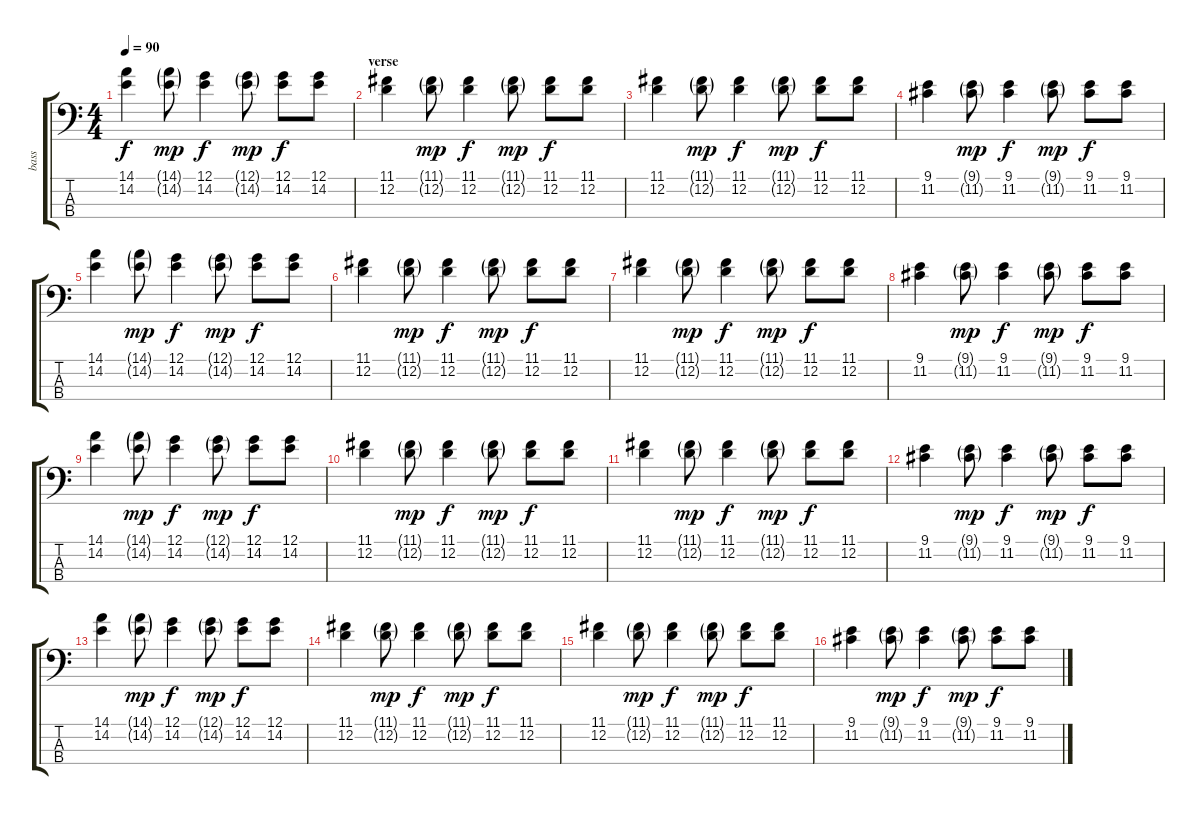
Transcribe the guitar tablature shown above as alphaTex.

\track ("bass" "bass") {instrument acousticbass}
\staff {score tabs}
\tuning (G2 D2 A1 E1) {hide}
\ts (4 4)
\tempo 90
\clef f4
\ks c
(14.1 14.2).4{dy f} (14.1{g} 14.2{g}).8{dy mp} (12.1 14.2).4{dy f} (12.1{g} 14.2{g}).8{dy mp} (12.1 14.2).8{dy f} (12.1 14.2).8 |
\section ("" "verse ")
(11.1 12.2).4 (11.1{g} 12.2{g}).8{dy mp} (11.1 12.2).4{dy f} (11.1{g} 12.2{g}).8{dy mp} (11.1 12.2).8{dy f} (11.1 12.2).8 |
(11.1 12.2).4 (11.1{g} 12.2{g}).8{dy mp} (11.1 12.2).4{dy f} (11.1{g} 12.2{g}).8{dy mp} (11.1 12.2).8{dy f} (11.1 12.2).8 |
(9.1 11.2).4 (9.1{g} 11.2{g}).8{dy mp} (9.1 11.2).4{dy f} (9.1{g} 11.2{g}).8{dy mp} (9.1 11.2).8{dy f} (9.1 11.2).8 |
(14.1 14.2).4 (14.1{g} 14.2{g}).8{dy mp} (12.1 14.2).4{dy f} (12.1{g} 14.2{g}).8{dy mp} (12.1 14.2).8{dy f} (12.1 14.2).8 |
(11.1 12.2).4 (11.1{g} 12.2{g}).8{dy mp} (11.1 12.2).4{dy f} (11.1{g} 12.2{g}).8{dy mp} (11.1 12.2).8{dy f} (11.1 12.2).8 |
(11.1 12.2).4 (11.1{g} 12.2{g}).8{dy mp} (11.1 12.2).4{dy f} (11.1{g} 12.2{g}).8{dy mp} (11.1 12.2).8{dy f} (11.1 12.2).8 |
(9.1 11.2).4 (9.1{g} 11.2{g}).8{dy mp} (9.1 11.2).4{dy f} (9.1{g} 11.2{g}).8{dy mp} (9.1 11.2).8{dy f} (9.1 11.2).8 |
(14.1 14.2).4 (14.1{g} 14.2{g}).8{dy mp} (12.1 14.2).4{dy f} (12.1{g} 14.2{g}).8{dy mp} (12.1 14.2).8{dy f} (12.1 14.2).8 |
(11.1 12.2).4 (11.1{g} 12.2{g}).8{dy mp} (11.1 12.2).4{dy f} (11.1{g} 12.2{g}).8{dy mp} (11.1 12.2).8{dy f} (11.1 12.2).8 |
(11.1 12.2).4 (11.1{g} 12.2{g}).8{dy mp} (11.1 12.2).4{dy f} (11.1{g} 12.2{g}).8{dy mp} (11.1 12.2).8{dy f} (11.1 12.2).8 |
(9.1 11.2).4 (9.1{g} 11.2{g}).8{dy mp} (9.1 11.2).4{dy f} (9.1{g} 11.2{g}).8{dy mp} (9.1 11.2).8{dy f} (9.1 11.2).8 |
(14.1 14.2).4 (14.1{g} 14.2{g}).8{dy mp} (12.1 14.2).4{dy f} (12.1{g} 14.2{g}).8{dy mp} (12.1 14.2).8{dy f} (12.1 14.2).8 |
(11.1 12.2).4 (11.1{g} 12.2{g}).8{dy mp} (11.1 12.2).4{dy f} (11.1{g} 12.2{g}).8{dy mp} (11.1 12.2).8{dy f} (11.1 12.2).8 |
(11.1 12.2).4 (11.1{g} 12.2{g}).8{dy mp} (11.1 12.2).4{dy f} (11.1{g} 12.2{g}).8{dy mp} (11.1 12.2).8{dy f} (11.1 12.2).8 |
(9.1 11.2).4 (9.1{g} 11.2{g}).8{dy mp} (9.1 11.2).4{dy f} (9.1{g} 11.2{g}).8{dy mp} (9.1 11.2).8{dy f} (9.1 11.2).8
